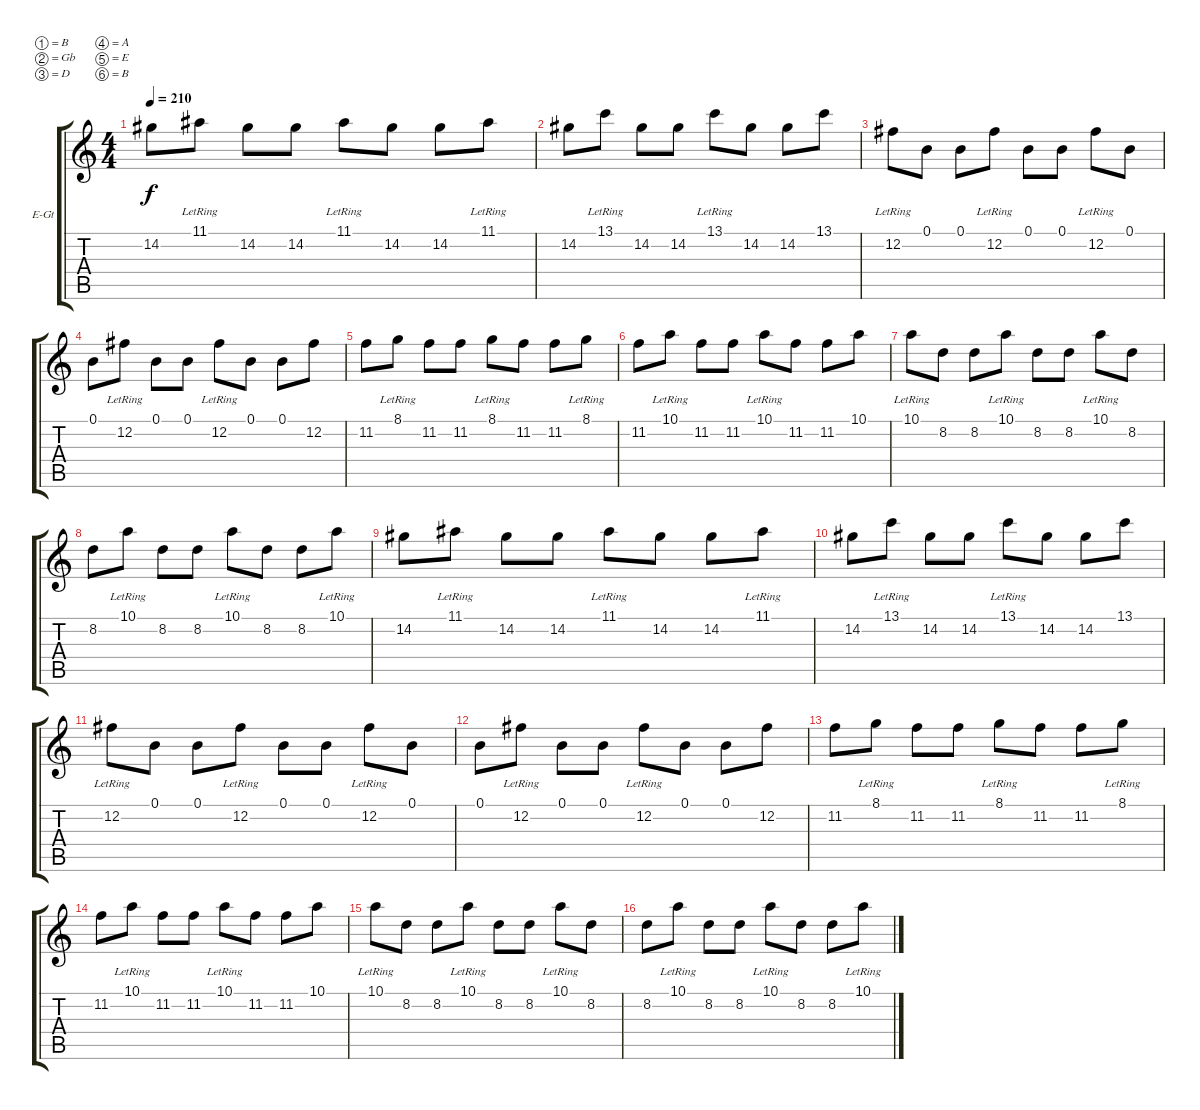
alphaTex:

\bracketExtendMode groupsimilarinstruments
\firstSystemTrackNameOrientation horizontal
\otherSystemsTrackNameOrientation horizontal
\track ("Lead Guitar" "E-Gt") {instrument distortionguitar}
\staff {score tabs}
\tuning (B3 Gb3 D3 A2 E2 B1)
\ts (4 4)
\tempo 210
\clef g2
\scale
0.382857
\ks c
14.2.8{dy f} 11.1{lr}.8 14.2.8 14.2.8 11.1{lr}.8 14.2.8 14.2.8 11.1{lr}.8 |
\scale
0.308571 14.2.8 13.1{lr}.8 14.2.8 14.2.8 13.1{lr}.8 14.2.8 14.2.8 13.1.8 |
\scale
0.308571 12.2{lr}.8 0.1.8 0.1.8 12.2{lr}.8 0.1.8 0.1.8 12.2{lr}.8 0.1.8 |
\scale
0.38343 0.1.8 12.2{lr}.8 0.1.8 0.1.8 12.2{lr}.8 0.1.8 0.1.8 12.2.8 |
\scale
0.308285 11.2.8 8.1{lr}.8 11.2.8 11.2.8 8.1{lr}.8 11.2.8 11.2.8 8.1{lr}.8 |
\scale
0.308285 11.2.8 10.1{lr}.8 11.2.8 11.2.8 10.1{lr}.8 11.2.8 11.2.8 10.1.8 |
\scale
0.307102 10.1{lr}.8 8.2.8 8.2.8 10.1{lr}.8 8.2.8 8.2.8 10.1{lr}.8 8.2.8 |
\scale
0.307102 8.2.8 10.1{lr}.8 8.2.8 8.2.8 10.1{lr}.8 8.2.8 8.2.8 10.1{lr}.8 |
\scale
0.385797 14.2.8 11.1{lr}.8 14.2.8 14.2.8 11.1{lr}.8 14.2.8 14.2.8 11.1{lr}.8 |
\scale
0.309751 14.2.8 13.1{lr}.8 14.2.8 14.2.8 13.1{lr}.8 14.2.8 14.2.8 13.1.8 |
\scale
0.309751 12.2{lr}.8 0.1.8 0.1.8 12.2{lr}.8 0.1.8 0.1.8 12.2{lr}.8 0.1.8 |
\scale
0.380497 0.1.8 12.2{lr}.8 0.1.8 0.1.8 12.2{lr}.8 0.1.8 0.1.8 12.2.8 |
\scale
0.333333 11.2.8 8.1{lr}.8 11.2.8 11.2.8 8.1{lr}.8 11.2.8 11.2.8 8.1{lr}.8 |
\scale
0.333333 11.2.8 10.1{lr}.8 11.2.8 11.2.8 10.1{lr}.8 11.2.8 11.2.8 10.1.8 |
\scale
0.333333 10.1{lr}.8 8.2.8 8.2.8 10.1{lr}.8 8.2.8 8.2.8 10.1{lr}.8 8.2.8 |
\scale
0.305927 8.2.8 10.1{lr}.8 8.2.8 8.2.8 10.1{lr}.8 8.2.8 8.2.8 10.1{lr}.8
